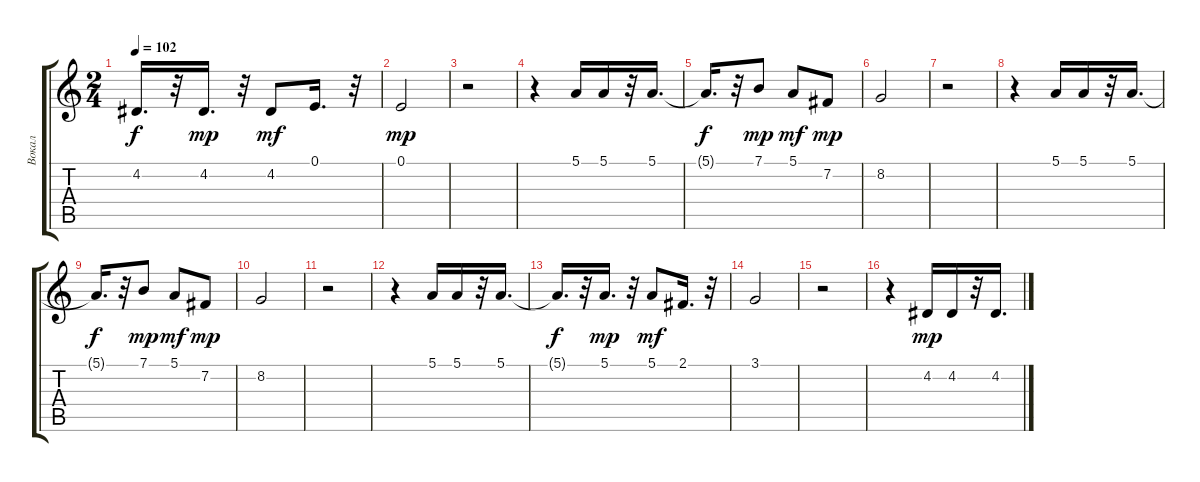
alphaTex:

\track ("Вокал" "Вокал") {instrument flute}
\staff {score tabs}
\tuning (E4 B3 G3 D3 A2 E2) {hide}
\ts (2 4)
\tempo 102
\clef g2
\ks c
4.2{t}.16{d dy f} r.32 4.2.16{d dy mp} r.32 4.2.8{dy mf} 0.1.16{d} r.32 |
0.1.2{dy mp} |
r.2 |
r.4 5.1.16{volume 16} 5.1.16 r.32 5.1.16{d} |
5.1{t}.16{d dy f} r.32 7.1.8{dy mp} 5.1.8{dy mf} 7.2.8{dy mp} |
8.2.2 |
r.2 |
r.4 5.1.16{volume 16} 5.1.16 r.32 5.1.16{d} |
5.1{t}.16{d dy f} r.32 7.1.8{dy mp} 5.1.8{dy mf} 7.2.8{dy mp} |
8.2.2 |
r.2 |
r.4 5.1.16{volume 16} 5.1.16 r.32 5.1.16{d} |
5.1{t}.16{d dy f} r.32 5.1.16{d dy mp} r.32 5.1.8{dy mf} 2.1.16{d} r.32 |
3.1.2 |
r.2 |
r.4 4.2.16{dy mp volume 16} 4.2.16 r.32 4.2.16{d}
